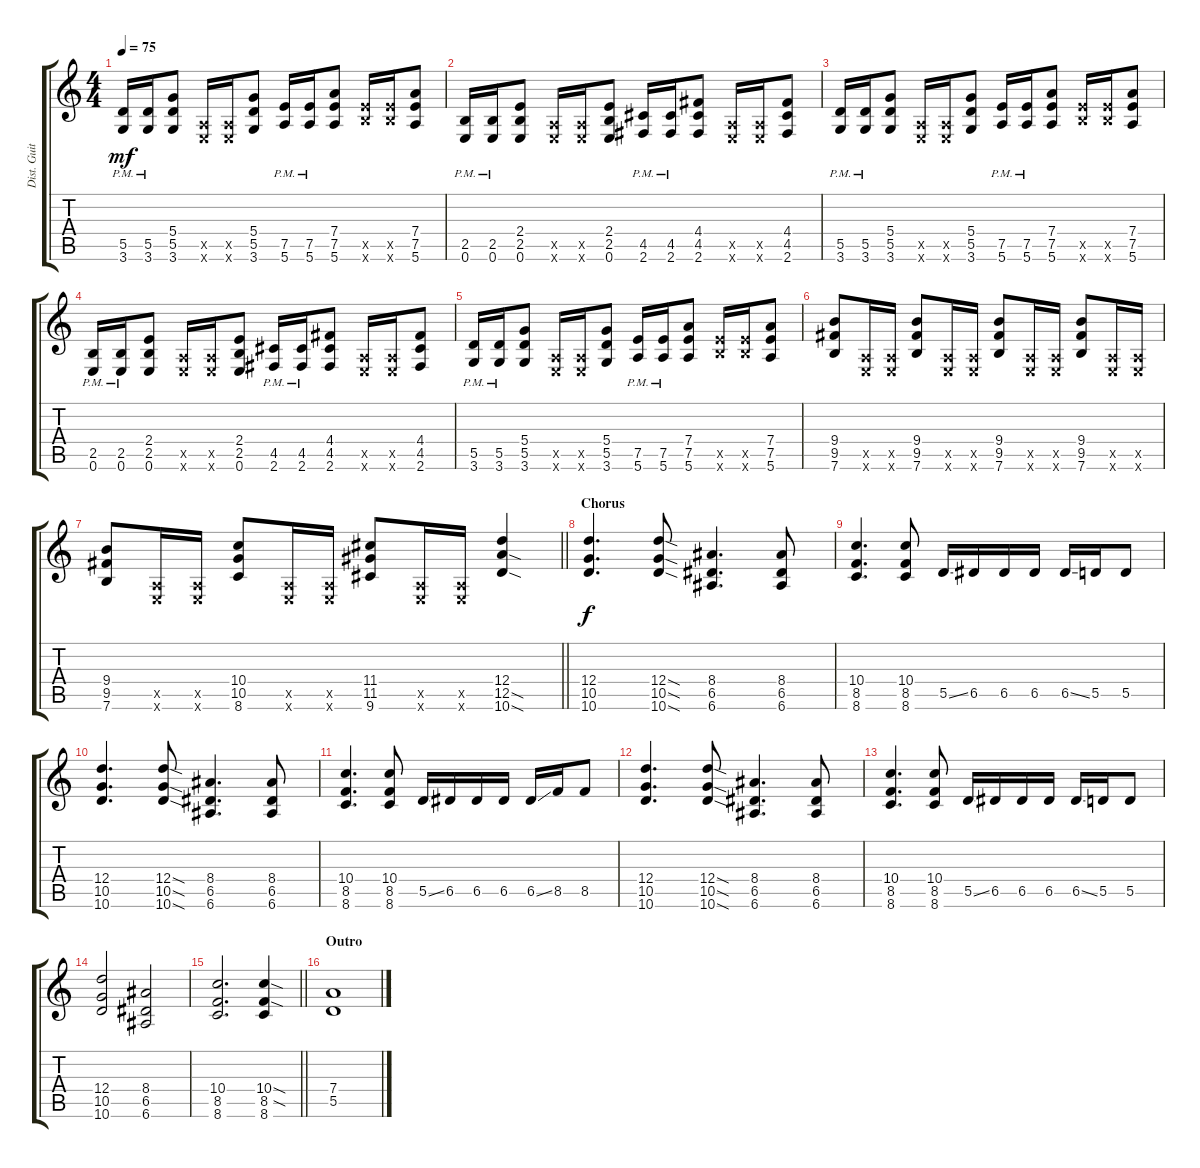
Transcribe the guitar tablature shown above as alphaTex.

\track ("Dist. Guitar" "Dist. Guit") {instrument distortionguitar}
\staff {score tabs}
\tuning (E4 B3 G3 D3 A2 E2) {hide}
\ts (4 4)
\tempo 75
\clef g2
\ks c
(5.5{pm} 3.6{pm}).16{dy mf} (5.5{pm} 3.6{pm}).16 (5.4 5.5 3.6).8 (0.5{x} 0.6{x}).16 (0.5{x} 0.6{x}).16 (5.4 5.5 3.6).8 (7.5{pm} 5.6).16 (7.5{pm} 5.6).16 (7.4 7.5 5.6).8 (7.5{x} 7.6{x}).16 (7.5{x} 7.6{x}).16 (7.4 7.5 5.6).8 |
(2.5{pm} 0.6).16 (2.5{pm} 0.6).16 (2.4 2.5 0.6).8 (0.5{x} 0.6{x}).16 (0.5{x} 0.6{x}).16 (2.4 2.5 0.6).8 (4.5{pm} 2.6).16 (4.5 2.6{pm}).16 (4.4 4.5 2.6).8 (0.5{x} 0.6{x}).16 (0.5{x} 0.6{x}).16 (4.4 4.5 2.6).8 |
(5.5 3.6{pm}).16 (5.5{pm} 3.6).16 (5.4 5.5 3.6).8 (0.5{x} 0.6{x}).16 (0.5{x} 0.6{x}).16 (5.4 5.5 3.6).8 (7.5{pm} 5.6).16 (7.5 5.6{pm}).16 (7.4 7.5 5.6).8 (7.5{x} 7.6{x}).16 (7.5{x} 7.6{x}).16 (7.4 7.5 5.6).8 |
(2.5{pm} 0.6).16 (2.5 0.6{pm}).16 (2.4 2.5 0.6).8 (0.5{x} 0.6{x}).16 (0.5{x} 0.6{x}).16 (2.4 2.5 0.6).8 (4.5 2.6{pm}).16 (4.5 2.6{pm}).16 (4.4 4.5 2.6).8 (0.5{x} 0.6{x}).16 (0.5{x} 0.6{x}).16 (4.4 4.5 2.6).8 |
(5.5 3.6{pm}).16 (5.5 3.6{pm}).16 (5.4 5.5 3.6).8 (0.5{x} 0.6{x}).16 (0.5{x} 0.6{x}).16 (5.4 5.5 3.6).8 (7.5{pm} 5.6).16 (7.5 5.6{pm}).16 (7.4 7.5 5.6).8 (7.5{x} 7.6{x}).16 (7.5{x} 7.6{x}).16 (7.4 7.5 5.6).8 |
(9.4 9.5 7.6).8 (0.5{x} 0.6{x}).16 (0.5{x} 0.6{x}).16 (9.4 9.5 7.6).8 (0.5{x} 0.6{x}).16 (0.5{x} 0.6{x}).16 (9.4 9.5 7.6).8 (0.5{x} 0.6{x}).16 (0.5{x} 0.6{x}).16 (9.4 9.5 7.6).8 (0.5{x} 0.6{x}).16 (0.5{x} 0.6{x}).16 |
\barLineRight lightlight
(9.4 9.5 7.6).8 (0.5{x} 0.6{x}).16 (0.5{x} 0.6{x}).16 (10.4 10.5 8.6).8 (0.5{x} 0.6{x}).16 (0.5{x} 0.6{x}).16 (11.4 11.5 9.6).8 (0.5{x} 0.6{x}).16 (0.5{x} 0.6{x}).16 (12.4 12.5{sod} 10.6{sod}).4 |
\section ("" "Chorus")
(12.4 10.5 10.6).4{d dy f} (12.4{sod} 10.5{sod} 10.6{sod}).8 (8.4 6.5 6.6).4{d} (8.4 6.5 6.6).8 |
(10.4 8.5 8.6).4{d} (10.4 8.5 8.6).8 5.5{ss}.16 6.5.16 6.5.16 6.5.16 6.5{ss}.16 5.5.16 5.5.8 |
(12.4 10.5 10.6).4{d} (12.4{sod} 10.5{sod} 10.6{sod}).8 (8.4 6.5 6.6).4{d} (8.4 6.5 6.6).8 |
(10.4 8.5 8.6).4{d} (10.4 8.5 8.6).8 5.5{ss}.16 6.5.16 6.5.16 6.5.16 6.5{ss}.16 8.5.16 8.5.8 |
(12.4 10.5 10.6).4{d} (12.4{sod} 10.5{sod} 10.6{sod}).8 (8.4 6.5 6.6).4{d} (8.4 6.5 6.6).8 |
(10.4 8.5 8.6).4{d} (10.4 8.5 8.6).8 5.5{ss}.16 6.5.16 6.5.16 6.5.16 6.5{ss}.16 5.5.16 5.5.8 |
(12.4 10.5 10.6).2 (8.4 6.5 6.6).2 |
\barLineRight lightlight
(10.4 8.5 8.6).2{d} (10.4{sod} 8.5{sod} 8.6).4 |
\section ("" "Outro")
(7.4 5.5).1
